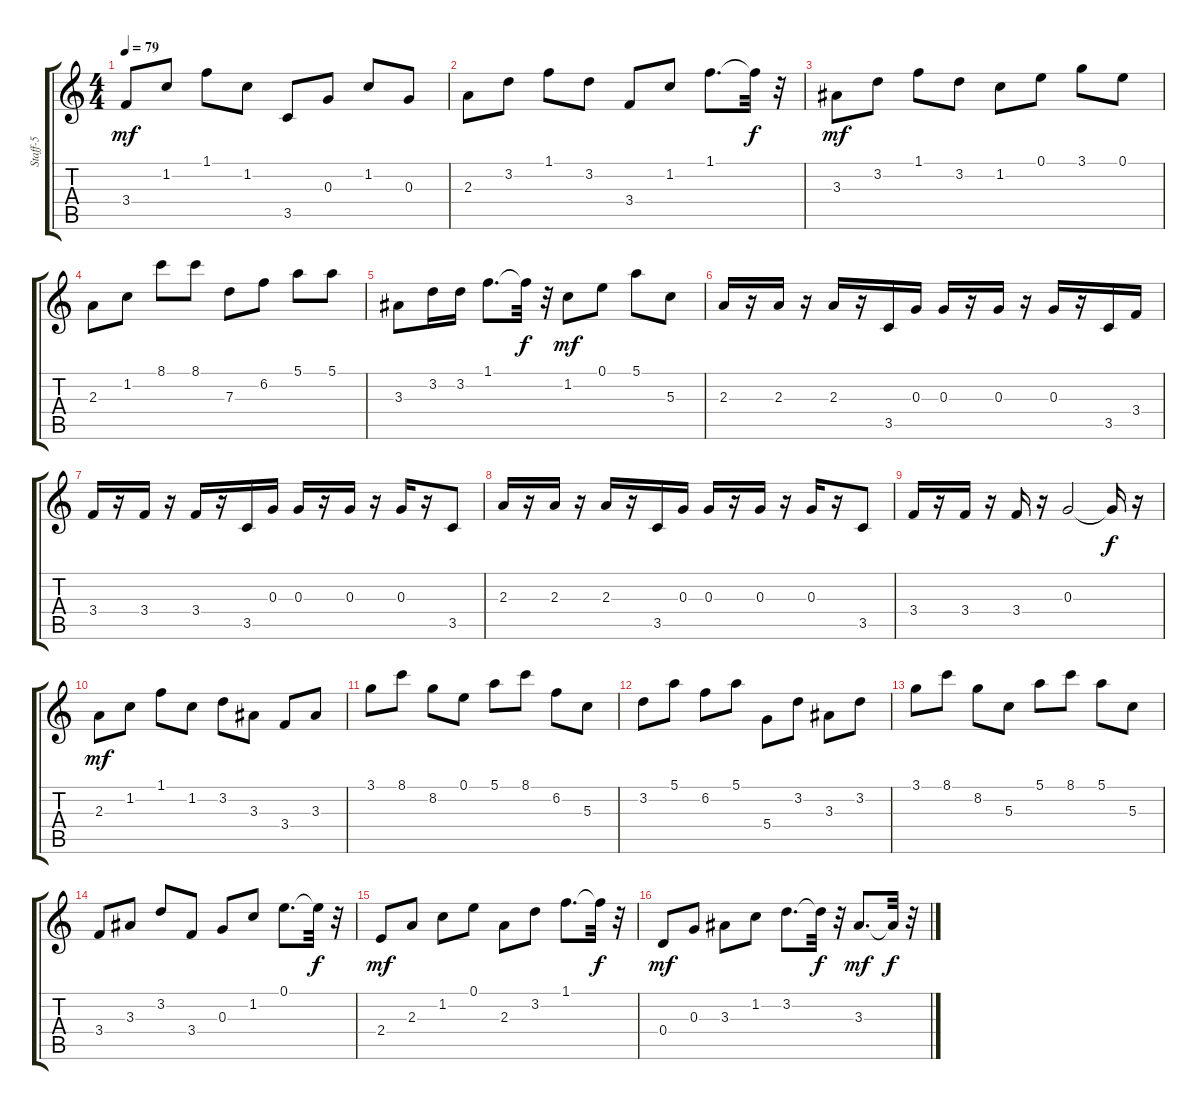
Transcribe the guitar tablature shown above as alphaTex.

\track ("Staff-5" "Staff-5") {instrument acousticguitarnylon}
\staff {score tabs}
\tuning (E4 B3 G3 D3 A2 E2) {hide}
\ts (4 4)
\tempo 79
\clef g2
\ks c
3.4.8{dy mf} 1.2.8 1.1.8 1.2.8 3.5.8 0.3.8 1.2.8 0.3.8 |
2.3.8 3.2.8 1.1.8 3.2.8 3.4.8 1.2.8 1.1.8{d} 1.1{t}.32{dy f} r.32 |
3.3.8{dy mf} 3.2.8 1.1.8 3.2.8 1.2.8 0.1.8 3.1.8 0.1.8 |
2.3.8 1.2.8 8.1.8 8.1.8 7.3.8 6.2.8 5.1.8 5.1.8 |
3.3.8 3.2.16 3.2.16 1.1.8{d} 1.1{t}.32{dy f} r.32 1.2.8{dy mf} 0.1.8 5.1.8 5.3.8 |
2.3.16 r.16 2.3.16 r.16 2.3.16 r.16 3.5.16 0.3.16 0.3.16 r.16 0.3.16 r.16 0.3.16 r.16 3.5.16 3.4.16 |
3.4.16 r.16 3.4.16 r.16 3.4.16 r.16 3.5.16 0.3.16 0.3.16 r.16 0.3.16 r.16 0.3.16 r.16 3.5.8 |
2.3.16 r.16 2.3.16 r.16 2.3.16 r.16 3.5.16 0.3.16 0.3.16 r.16 0.3.16 r.16 0.3.16 r.16 3.5.8 |
3.4.16 r.16 3.4.16 r.16 3.4.16 r.16 0.3.2 0.3{t}.16{dy f} r.16 |
2.3.8{dy mf} 1.2.8 1.1.8 1.2.8 3.2.8 3.3.8 3.4.8 3.3.8 |
3.1.8 8.1.8 8.2.8 0.1.8 5.1.8 8.1.8 6.2.8 5.3.8 |
3.2.8 5.1.8 6.2.8 5.1.8 5.4.8 3.2.8 3.3.8 3.2.8 |
3.1.8 8.1.8 8.2.8 5.3.8 5.1.8 8.1.8 5.1.8 5.3.8 |
3.4.8 3.3.8 3.2.8 3.4.8 0.3.8 1.2.8 0.1.8{d} 0.1{t}.32{dy f} r.32 |
2.4.8{dy mf} 2.3.8 1.2.8 0.1.8 2.3.8 3.2.8 1.1.8{d} 1.1{t}.32{dy f} r.32 |
0.4.8{dy mf} 0.3.8 3.3.8 1.2.8 3.2.8{d} 3.2{t}.32{dy f} r.32 3.3.8{d dy mf} 3.3{t}.32{dy f} r.32
